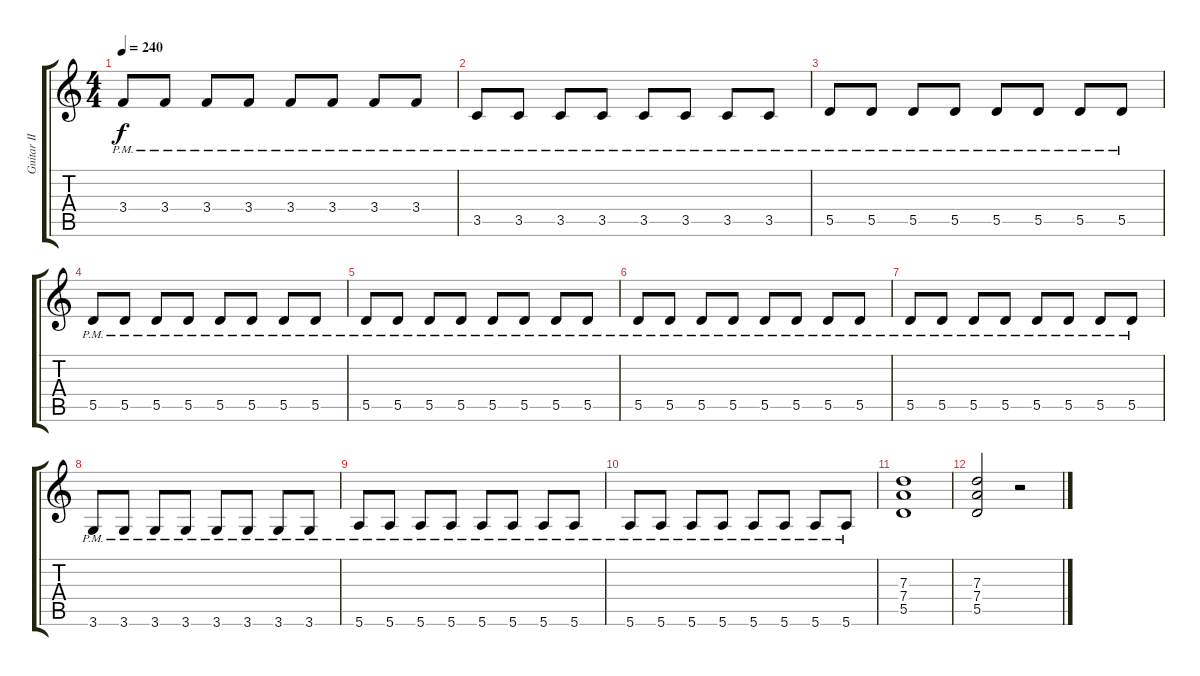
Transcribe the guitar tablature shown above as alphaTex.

\track ("Guitar II" "Guitar II") {instrument overdrivenguitar}
\staff {score tabs}
\tuning (E4 B3 G3 D3 A2 E2) {hide}
\ts (4 4)
\tempo 240
\clef g2
\ks c
3.4{pm}.8{dy f} 3.4{pm}.8 3.4{pm}.8 3.4{pm}.8 3.4{pm}.8 3.4{pm}.8 3.4{pm}.8 3.4{pm}.8 |
3.5{pm}.8 3.5{pm}.8 3.5{pm}.8 3.5{pm}.8 3.5{pm}.8 3.5{pm}.8 3.5{pm}.8 3.5{pm}.8 |
5.5{pm}.8 5.5{pm}.8 5.5{pm}.8 5.5{pm}.8 5.5{pm}.8 5.5{pm}.8 5.5{pm}.8 5.5{pm}.8 |
5.5{pm}.8 5.5{pm}.8 5.5{pm}.8 5.5{pm}.8 5.5{pm}.8 5.5{pm}.8 5.5{pm}.8 5.5{pm}.8 |
5.5{pm}.8 5.5{pm}.8 5.5{pm}.8 5.5{pm}.8 5.5{pm}.8 5.5{pm}.8 5.5{pm}.8 5.5{pm}.8 |
5.5{pm}.8 5.5{pm}.8 5.5{pm}.8 5.5{pm}.8 5.5{pm}.8 5.5{pm}.8 5.5{pm}.8 5.5{pm}.8 |
5.5{pm}.8 5.5{pm}.8 5.5{pm}.8 5.5{pm}.8 5.5{pm}.8 5.5{pm}.8 5.5{pm}.8 5.5{pm}.8 |
3.6{pm}.8 3.6{pm}.8 3.6{pm}.8 3.6{pm}.8 3.6{pm}.8 3.6{pm}.8 3.6{pm}.8 3.6{pm}.8 |
5.6{pm}.8 5.6{pm}.8 5.6{pm}.8 5.6{pm}.8 5.6{pm}.8 5.6{pm}.8 5.6{pm}.8 5.6{pm}.8 |
5.6{pm}.8 5.6{pm}.8 5.6{pm}.8 5.6{pm}.8 5.6{pm}.8 5.6{pm}.8 5.6{pm}.8 5.6{pm}.8 |
(7.3 7.4 5.5).1 |
(7.3 7.4 5.5).2 r.2
